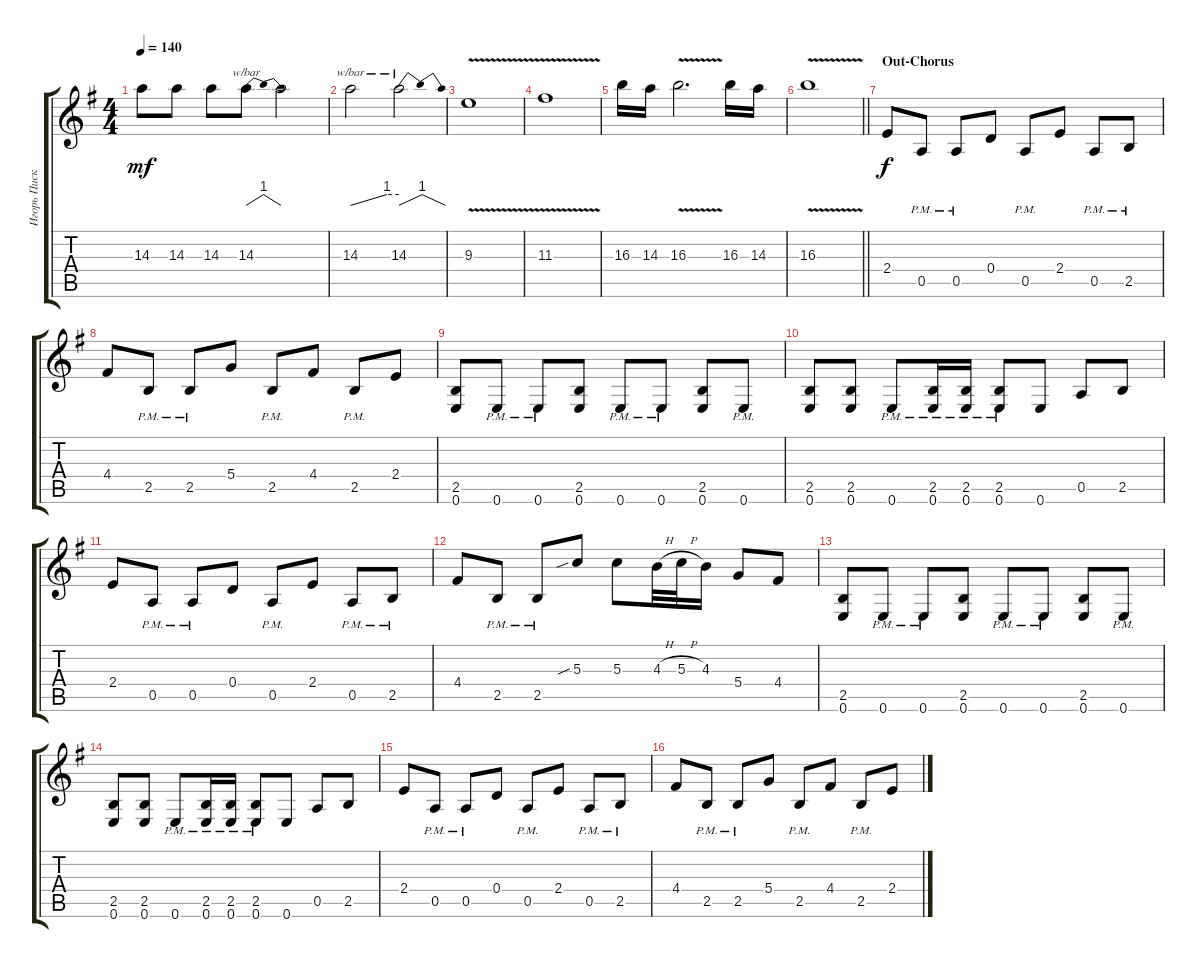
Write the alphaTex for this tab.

\track ("Игорь Пискарев" "Игорь Писк") {instrument distortionguitar}
\staff {score tabs}
\tuning (E4 B3 G3 D3 A2 E2) {hide}
\ts (4 4)
\tempo 140
\clef g2
\ks g
14.3.8{dy mf} 14.3.8 14.3.8 14.3.8{tbe (dip default 0 0 30 4 60 0)} 14.3{t}.2 |
14.3.2{tbe (custom default 0 0 45 4 60 4)} 14.3.2{tbe (dip default 0 0 30 4 60 0)} |
9.3{v}.1 |
11.3{v}.1 |
16.3.16 14.3.16 16.3{v}.2{d} 16.3.16 14.3.16 |
\barLineRight lightlight
16.3{v}.1 |
\section ("" "Out-Chorus")
2.4.8{dy f balance 16} 0.5{pm}.8 0.5{pm}.8 0.4.8 0.5{pm}.8 2.4.8 0.5{pm}.8 2.5{pm}.8 |
4.4.8 2.5{pm}.8 2.5{pm}.8 5.4.8 2.5{pm}.8 4.4.8 2.5{pm}.8 2.4.8 |
(2.5 0.6).8 0.6{pm}.8 0.6{pm}.8 (2.5 0.6).8 0.6{pm}.8 0.6{pm}.8 (2.5 0.6).8 0.6{pm}.8 |
(2.5 0.6).8 (2.5 0.6).8 0.6{pm}.8 (2.5{pm} 0.6{pm}).16 (2.5{pm} 0.6{pm}).16 (2.5{pm} 0.6{pm}).8 0.6.8 0.5.8 2.5.8 |
2.4.8 0.5{pm}.8 0.5{pm}.8 0.4.8 0.5{pm}.8 2.4.8 0.5{pm}.8 2.5{pm}.8 |
4.4.8 2.5{pm}.8 2.5{pm}.8 5.3{sib}.8 5.3.8 4.3{h}.32 5.3{h}.32 4.3.16 5.4.8 4.4.8 |
(2.5 0.6).8 0.6{pm}.8 0.6{pm}.8 (2.5 0.6).8 0.6{pm}.8 0.6{pm}.8 (2.5 0.6).8 0.6{pm}.8 |
(2.5 0.6).8 (2.5 0.6).8 0.6{pm}.8 (2.5{pm} 0.6{pm}).16 (2.5{pm} 0.6{pm}).16 (2.5{pm} 0.6{pm}).8 0.6.8 0.5.8 2.5.8 |
2.4.8 0.5{pm}.8 0.5{pm}.8 0.4.8 0.5{pm}.8 2.4.8 0.5{pm}.8 2.5{pm}.8 |
4.4.8 2.5{pm}.8 2.5{pm}.8 5.4.8 2.5{pm}.8 4.4.8 2.5{pm}.8 2.4.8
